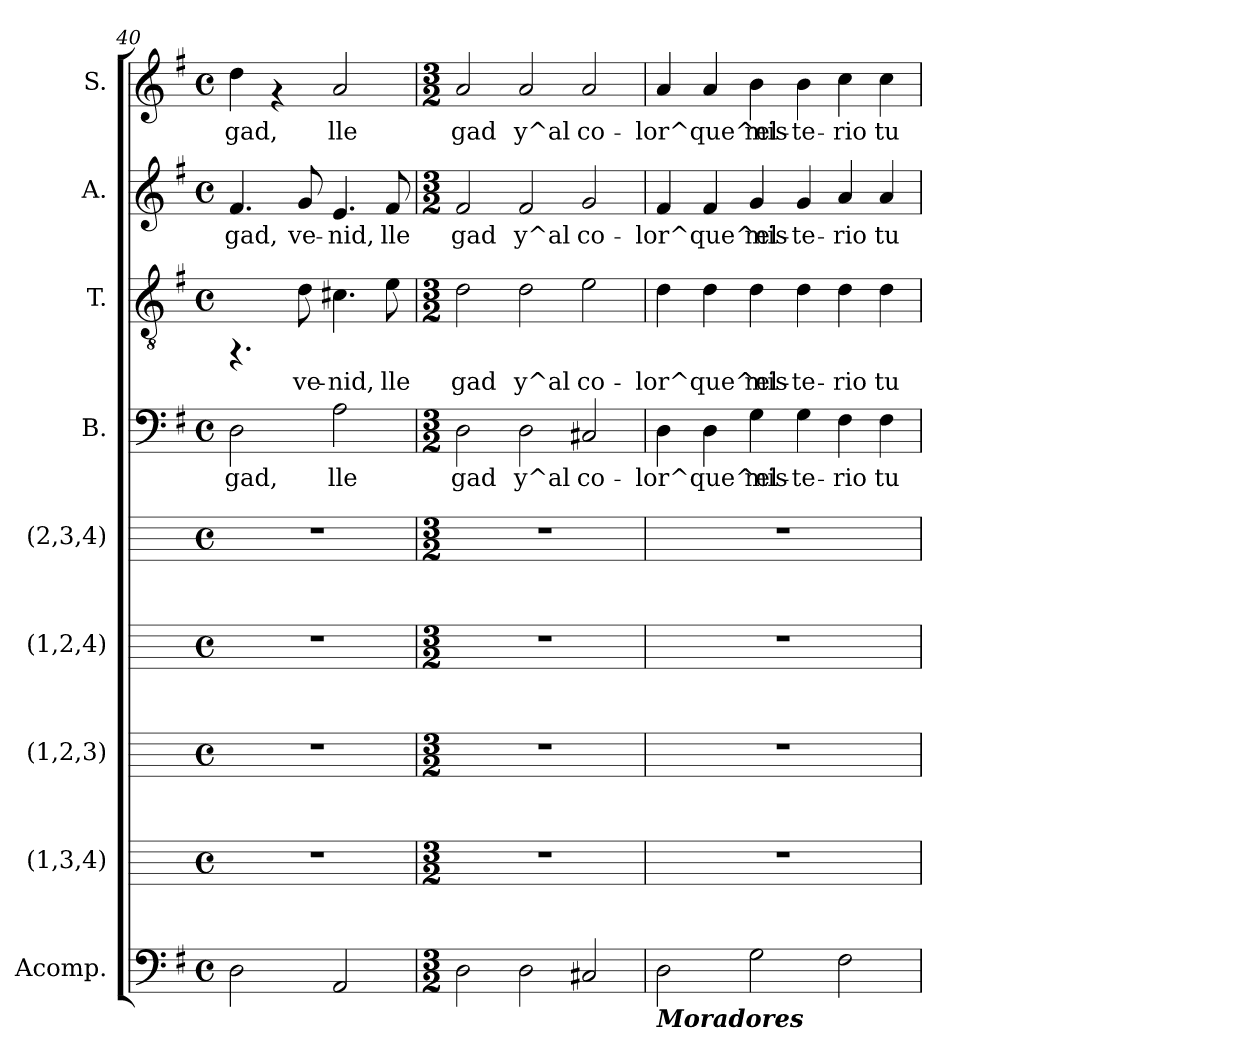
**kern	**kern	**kern	**kern	**kern	**kern	**text	**kern	**text	**kern	**text	**kern	**text
*part9	*part8	*part7	*part6	*part5	*part4	*part4	*part3	*part3	*part2	*part2	*part1	*part1
*staff9	*staff8	*staff7	*staff6	*staff5	*staff4	*staff4	*staff3	*staff3	*staff2	*staff2	*staff1	*staff1
*I"Acomp.	*I"(1,3,4)	*I"(1,2,3)	*I"(1,2,4)	*I"(2,3,4)	*I"B.	*	*I"T.	*	*I"A.	*	*I"S.	*
*I'Acomp.	*	*	*	*	*I'B. (2ª)	*	*I'T. (4ª)	*	*I'A. (3ª)	*	*I'S. (1ª)	*
!!LO:PB:g=z
*clefF4	*	*	*	*	*clefF4	*	*clefGv2	*	*clefG2	*	*clefG2	*
*k[f#]	*k[]	*k[]	*k[]	*k[]	*k[f#]	*	*k[f#]	*	*k[f#]	*	*k[f#]	*
*G:	*C:	*C:	*C:	*C:	*G:	*	*G:	*	*G:	*	*G:	*
*M4/4	*M4/4	*M4/4	*M4/4	*M4/4	*M4/4	*	*M4/4	*	*M4/4	*	*M4/4	*
*met(c)	*met(c)	*met(c)	*met(c)	*met(c)	*met(c)	*	*met(c)	*	*met(c)	*	*met(c)	*
=40	=40	=40	=40	=40	=40	=40	=40	=40	=40	=40	=40	=40
!	!	!	!	!	!	!LO:LY:b:cj	!	!	!	!LO:LY:b:cj	!	!LO:LY:b:cj
2D\	1r	1r	1r	1r	2D\	-gad,	4.rFF	.	4.f#/	-gad,	4dd\	-gad,
.	.	.	.	.	.	.	.	.	.	.	4rf	.
!	!	!	!	!	!	!	!	!LO:LY:b:cj	!	!LO:LY:b:cj	!	!
.	.	.	.	.	.	.	8d\	ve-	8g/	ve-	.	.
!	!	!	!	!	!	!LO:LY:b:cj	!	!LO:LY:b:cj	!	!LO:LY:b:cj	!	!LO:LY:b:cj
2AA/	.	.	.	.	2A\	lle	4.c#X\	-nid,	4.e/	-nid,	2a/	lle
!	!	!	!	!	!	!	!	!LO:LY:b:cj	!	!LO:LY:b:cj	!	!
.	.	.	.	.	.	.	8e\	lle	8f#/	lle	.	.
=41	=41	=41	=41	=41	=41	=41	=41	=41	=41	=41	=41	=41
*M3/2	*M3/2	*M3/2	*M3/2	*M3/2	*M3/2	*	*M3/2	*	*M3/2	*	*M3/2	*
!	!	!	!	!	!	!LO:LY:b:cj	!	!LO:LY:b:cj	!	!LO:LY:b:cj	!	!LO:LY:b:cj
2D\	1.r	1.r	1.r	1.r	2D\	gad	2d\	gad	2f#/	gad	2a/	gad
!	!	!	!	!	!	!LO:LY:b:cj	!	!LO:LY:b:cj	!	!LO:LY:b:cj	!	!LO:LY:b:cj
2D\	.	.	.	.	2D\	y^al	2d\	y^al	2f#/	y^al	2a/	y^al
!	!	!	!	!	!	!LO:LY:b:cj	!	!LO:LY:b:cj	!	!LO:LY:b:cj	!	!LO:LY:b:cj
2C#X/	.	.	.	.	2C#X/	co-	2e\	co-	2g/	co-	2a/	co-
=42	=42	=42	=42	=42	=42	=42	=42	=42	=42	=42	=42	=42
!LO:TX:b:Bi:t=Moradores	!	!	!	!	!	!	!	!	!	!	!	!
!	!	!	!	!	!	!LO:LY:b:cj	!	!LO:LY:b:cj	!	!LO:LY:b:cj	!	!LO:LY:b:cj
2D\	1.r	1.r	1.r	1.r	4D\	-lor^que^el	4d\	-lor^que^el	4f#/	-lor^que^el	4a/	-lor^que^el
!	!	!	!	!	!	!LO:LY:b:cj	!	!LO:LY:b:cj	!	!LO:LY:b:cj	!	!LO:LY:b:cj
.	.	.	.	.	4D\	.	4d\	.	4f#/	.	4a/	.
!	!	!	!	!	!	!LO:LY:b:cj	!	!LO:LY:b:cj	!	!LO:LY:b:cj	!	!LO:LY:b:cj
2G\	.	.	.	.	4G\	mis-	4d\	mis-	4g/	mis-	4b\	mis-
!	!	!	!	!	!	!LO:LY:b:cj	!	!LO:LY:b:cj	!	!LO:LY:b:cj	!	!LO:LY:b:cj
.	.	.	.	.	4G\	-te-	4d\	-te-	4g/	-te-	4b\	-te-
!	!	!	!	!	!	!LO:LY:b:cj	!	!LO:LY:b:cj	!	!LO:LY:b:cj	!	!LO:LY:b:cj
2F#\	.	.	.	.	4F#\	-rio	4d\	-rio	4a/	-rio	4cc\	-rio
!	!	!	!	!	!	!LO:LY:b:cj	!	!LO:LY:b:cj	!	!LO:LY:b:cj	!	!LO:LY:b:cj
.	.	.	.	.	4F#\	tu-	4d\	tu-	4a/	tu-	4cc\	tu-
=	=	=	=	=	=	=	=	=	=	=	=	=
*-	*-	*-	*-	*-	*-	*-	*-	*-	*-	*-	*-	*-
